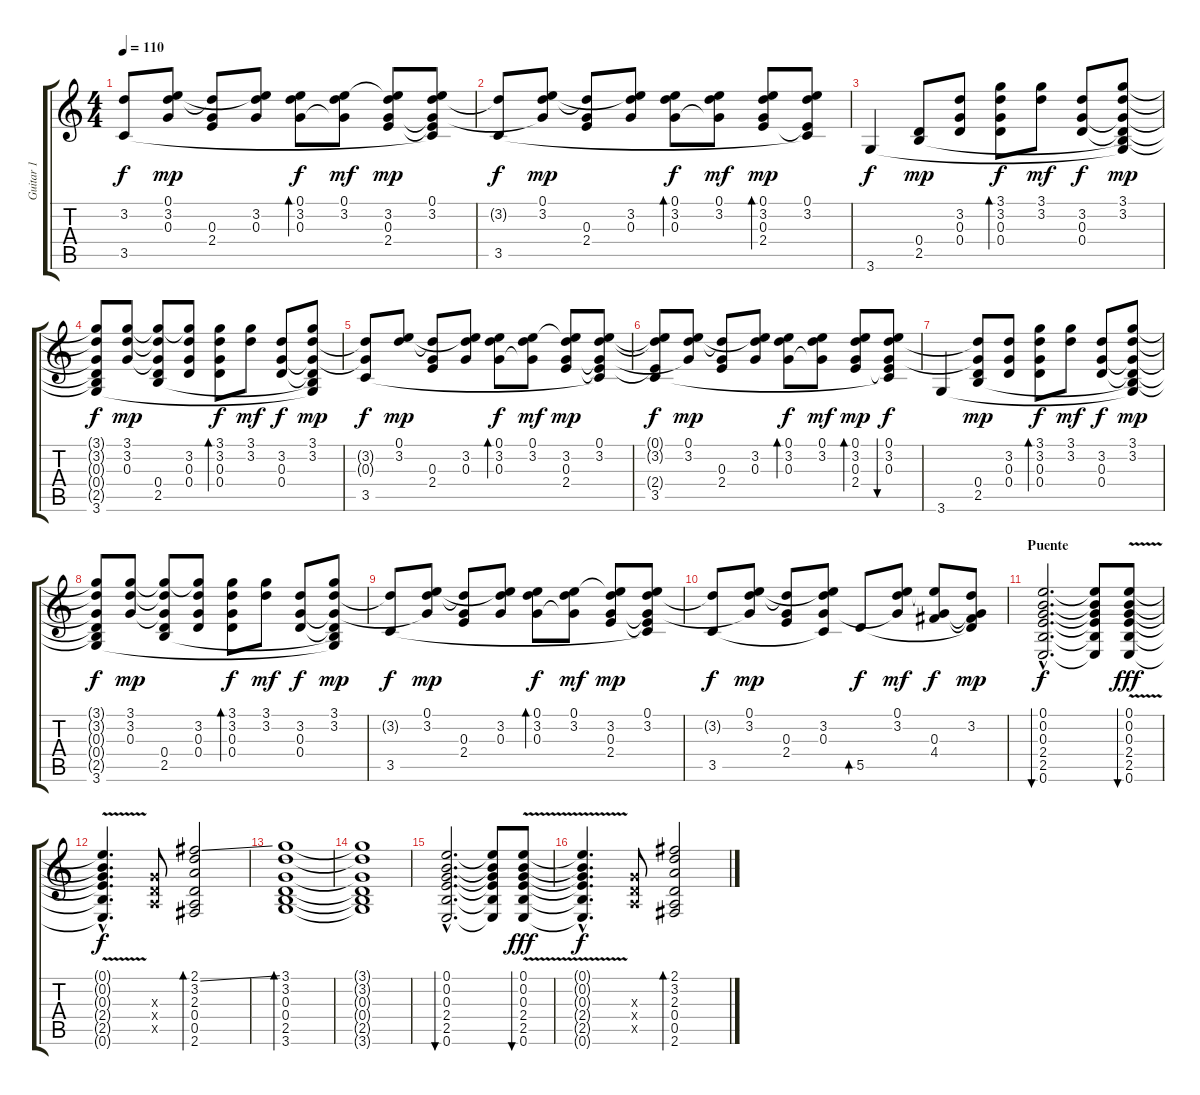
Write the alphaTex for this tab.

\track ("Guitar 1" "Guitar 1") {instrument electricguitarjazz}
\staff {score tabs}
\tuning (E4 B3 G3 D3 A2 E2) {hide}
\ts (4 4)
\tempo 110
\clef g2
\ks c
(3.2{t} 3.5).8{dy f} (0.1 3.2 0.3{t}).8{dy mp} (3.2{t} 0.3 2.4).8 (0.1{t} 3.2 0.3).8 (0.1 3.2 0.3).8{bd 60 dy f} (0.1 3.2 0.3{t}).8{dy mf} (0.1{t} 3.2 0.3 2.4).8{dy mp} (0.1 3.2 0.3{t} 2.4{t} 3.5{t}).8 |
(3.2{t} 3.5).8{dy f} (0.1 3.2 0.3{t}).8{dy mp} (3.2{t} 0.3 2.4).8 (0.1{t} 3.2 0.3).8 (0.1 3.2 0.3).8{bd 60 dy f} (0.1 3.2 0.3{t}).8{dy mf} (0.1 3.2 0.3 2.4).8{bd 60 dy mp} (0.1 3.2 2.4{t} 3.5{t}).8 |
3.6.4{dy f} (0.4 2.5).8{dy mp} (3.2 0.3 0.4).8 (3.1 3.2 0.3 0.4).8{bd 60 dy f} (3.1 3.2).8{dy mf} (3.2 0.3 0.4).8{dy f} (3.1 3.2 0.3{t} 0.4{t} 2.5{t} 3.6{t}).8{dy mp} |
(3.1{t} 3.2{t} 0.3{t} 0.4{t} 2.5{t} 3.6).8{dy f} (3.1 3.2 0.3).8{dy mp} (3.1{t} 3.2{t} 0.3{t} 0.4 2.5).8 (3.1{t} 3.2 0.3 0.4).8 (3.1 3.2 0.3 0.4).8{bd 60 dy f} (3.1 3.2).8{dy mf} (3.2 0.3 0.4).8{dy f} (3.1 3.2 0.3{t} 0.4{t} 2.5{t} 3.6{t}).8{dy mp} |
(3.2{t} 0.3{t} 3.5).8{dy f} (0.1 3.2).8{dy mp} (3.2{t} 0.3 2.4).8 (0.1{t} 3.2 0.3).8 (0.1 3.2 0.3).8{bd 60 dy f} (0.1 3.2 0.3{t}).8{dy mf} (0.1{t} 3.2 0.3 2.4).8{dy mp} (0.1 3.2 0.3{t} 2.4{t} 3.5{t}).8 |
(0.1{t} 3.2{t} 2.4{t} 3.5).8{dy f} (0.1 3.2 0.3{t}).8{dy mp} (3.2{t} 0.3 2.4).8 (0.1{t} 3.2 0.3).8 (0.1 3.2 0.3).8{bd 60 dy f} (0.1 3.2 0.3{t}).8{dy mf} (0.1 3.2 0.3 2.4).8{bd 60 dy mp} (0.1 3.2 0.3 2.4{t} 3.5{t}).8{bu 60 dy f} |
3.6.4 (3.2{t} 0.3{t} 0.4 2.5).8{dy mp} (3.2 0.3 0.4).8 (3.1 3.2 0.3 0.4).8{bd 60 dy f} (3.1 3.2).8{dy mf} (3.2 0.3 0.4).8{dy f} (3.1 3.2 0.3{t} 0.4{t} 2.5{t} 3.6{t}).8{dy mp} |
(3.1{t} 3.2{t} 0.3{t} 0.4{t} 2.5{t} 3.6).8{dy f} (3.1 3.2 0.3).8{dy mp} (3.1{t} 3.2{t} 0.3{t} 0.4 2.5).8 (3.1{t} 3.2 0.3 0.4).8 (3.1 3.2 0.3 0.4).8{bd 60 dy f} (3.1 3.2).8{dy mf} (3.2 0.3 0.4).8{dy f} (3.1 3.2 0.3{t} 0.4{t} 2.5{t} 3.6{t}).8{dy mp} |
(3.2{t} 3.5).8{dy f} (0.1 3.2 0.3{t}).8{dy mp} (3.2{t} 0.3 2.4).8 (0.1{t} 3.2 0.3).8 (0.1 3.2 0.3).8{bd 60 dy f} (0.1 3.2 0.3{t}).8{dy mf} (0.1{t} 3.2 0.3 2.4).8{dy mp} (0.1 3.2 0.3{t} 2.4{t} 3.5{t}).8 |
(3.2{t} 3.5).8{dy f} (0.1 3.2 0.3{t}).8{dy mp} (3.2{t} 0.3 2.4).8 (0.1{t} 3.2 0.3 3.5{t}).8 5.5.8{bd 60 dy f} (0.1 3.2 0.3{t}).8{dy mf} (0.1{t} 0.3 4.4).8{dy f} (3.2 0.3{t} 4.4{t} 5.5{t}).8{dy mp} |
\section ("" "Puente")
(0.1{hac} 0.2{hac} 0.3{hac} 2.4{hac} 2.5{hac} 0.6{hac}).2{d bu 120 dy f} (0.1{t} 0.2{t} 0.3{t} 2.4{t} 2.5{t} 0.6{t}).8 (0.1{v} 0.2 0.3 2.4 2.5 0.6).8{bu 480 dy fff} |
(0.1{hac t} 0.2{hac t} 0.3{hac t} 2.4{hac t} 2.5{hac t} 0.6{hac t}).4{d dy f} (0.3{x} 0.4{x} 0.5{x}).8 (2.1{ss} 3.2 2.3 0.4 0.5 2.6).2{bd 60} |
(3.1 3.2 0.3 0.4 2.5 3.6).1{bd 60} |
(3.1{t} 3.2{t} 0.3{t} 0.4{t} 2.5{t} 3.6{t}).1 |
(0.1{hac} 0.2{hac} 0.3{hac} 2.4{hac} 2.5{hac} 0.6{hac}).2{d bu 120} (0.1{t} 0.2{t} 0.3{t} 2.4{t} 2.5{t} 0.6{t}).8 (0.1{v} 0.2 0.3 2.4 2.5 0.6).8{bu 480 dy fff} |
(0.1{hac t} 0.2{hac t} 0.3{hac t} 2.4{hac t} 2.5{hac t} 0.6{hac t}).4{d dy f} (0.3{x} 0.4{x} 0.5{x}).8 (2.1{ss} 3.2 2.3 0.4 0.5 2.6).2{bd 60}
